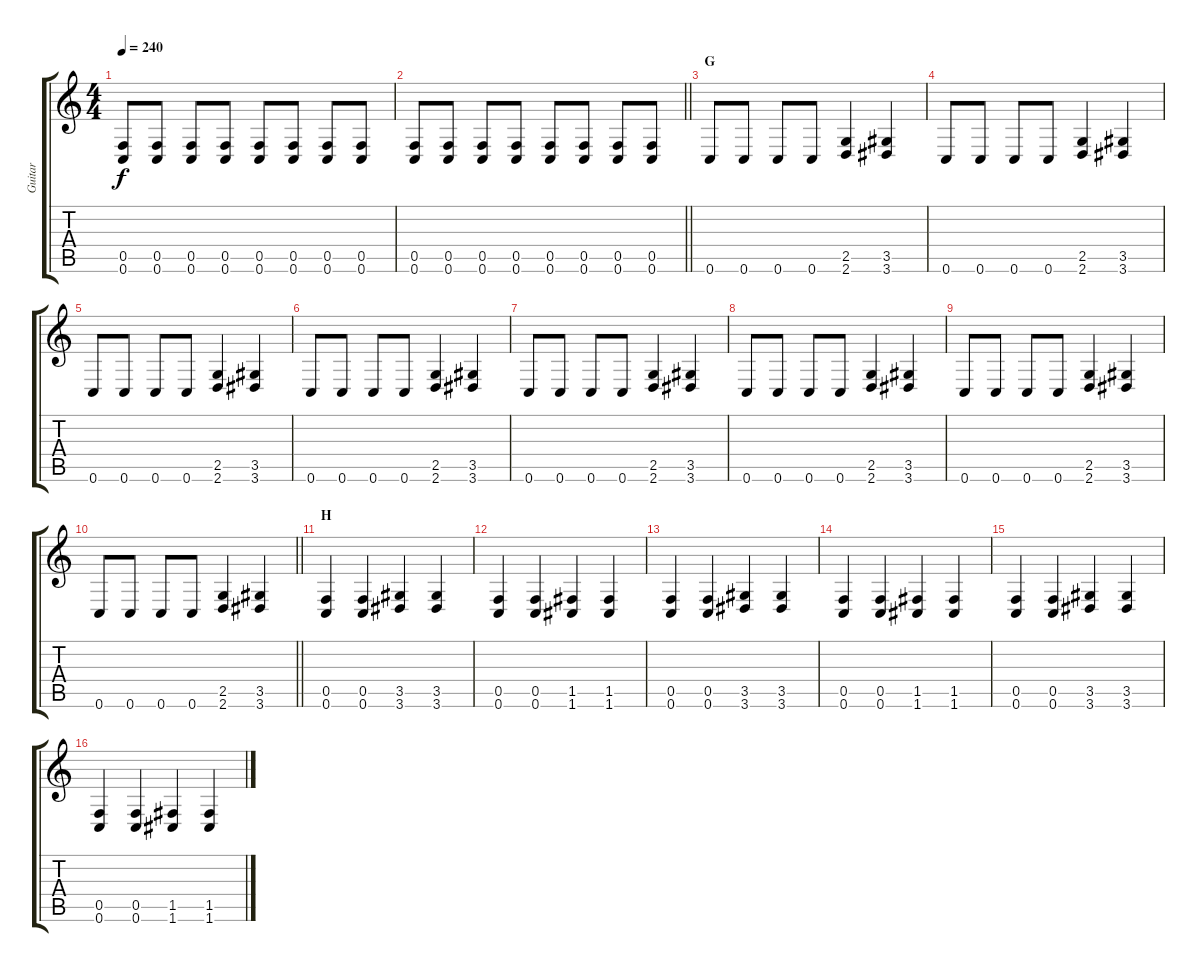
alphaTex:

\track ("Guitar" "Guitar") {instrument distortionguitar}
\staff {score tabs}
\tuning (C4 G3 Eb3 Bb2 F2 C2) {hide}
\ts (4 4)
\tempo 240
\clef g2
\ks c
(0.5 0.6).8{dy f} (0.5 0.6).8 (0.5 0.6).8 (0.5 0.6).8 (0.5 0.6).8 (0.5 0.6).8 (0.5 0.6).8 (0.5 0.6).8 |
\barLineRight lightlight
(0.5 0.6).8 (0.5 0.6).8 (0.5 0.6).8 (0.5 0.6).8 (0.5 0.6).8 (0.5 0.6).8 (0.5 0.6).8 (0.5 0.6).8 |
\section ("" "G")
0.6.8 0.6.8 0.6.8 0.6.8 (2.5 2.6).4 (3.5 3.6).4 |
0.6.8 0.6.8 0.6.8 0.6.8 (2.5 2.6).4 (3.5 3.6).4 |
0.6.8 0.6.8 0.6.8 0.6.8 (2.5 2.6).4 (3.5 3.6).4 |
0.6.8 0.6.8 0.6.8 0.6.8 (2.5 2.6).4 (3.5 3.6).4 |
0.6.8 0.6.8 0.6.8 0.6.8 (2.5 2.6).4 (3.5 3.6).4 |
0.6.8 0.6.8 0.6.8 0.6.8 (2.5 2.6).4 (3.5 3.6).4 |
0.6.8 0.6.8 0.6.8 0.6.8 (2.5 2.6).4 (3.5 3.6).4 |
\barLineRight lightlight
0.6.8 0.6.8 0.6.8 0.6.8 (2.5 2.6).4 (3.5 3.6).4 |
\section ("" "H")
(0.5 0.6).4 (0.5 0.6).4 (3.5 3.6).4 (3.5 3.6).4 |
(0.5 0.6).4 (0.5 0.6).4 (1.5 1.6).4 (1.5 1.6).4 |
(0.5 0.6).4 (0.5 0.6).4 (3.5 3.6).4 (3.5 3.6).4 |
(0.5 0.6).4 (0.5 0.6).4 (1.5 1.6).4 (1.5 1.6).4 |
(0.5 0.6).4 (0.5 0.6).4 (3.5 3.6).4 (3.5 3.6).4 |
(0.5 0.6).4 (0.5 0.6).4 (1.5 1.6).4 (1.5 1.6).4
